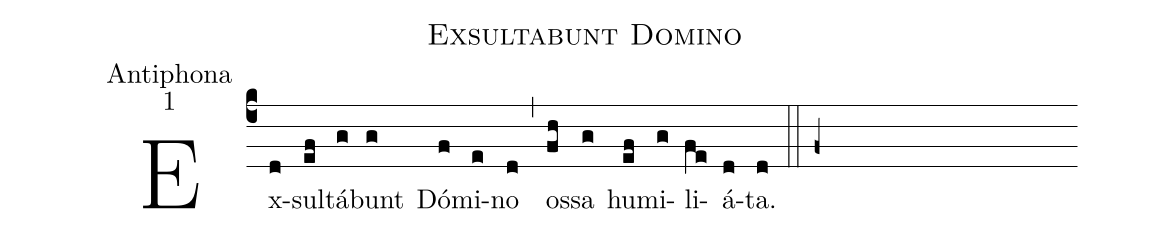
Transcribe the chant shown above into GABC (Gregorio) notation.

name:Exsultabunt Domino;
office-part:Antiphona;
mode:1;
%%
(c4) Ex(d)sul(ef)tá(g)bunt(g) Dó(f)mi(e)no(d) (,) os(fh)sa(g) hu(ef)mi(g)li(fe)á(d)ta.(d) (::f+)
